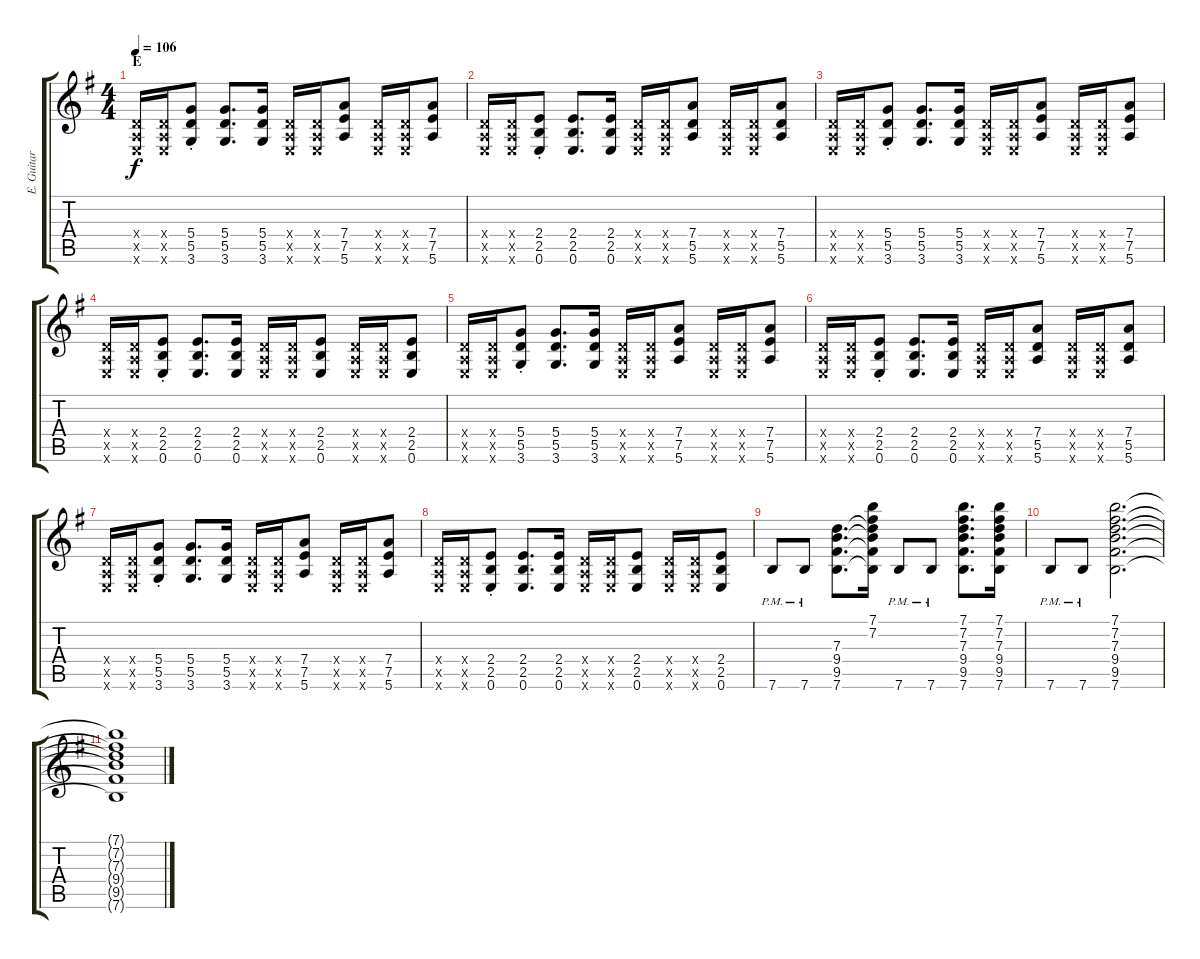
\track ("E. Guitar II" "E. Guitar ") {instrument electricguitarjazz}
\staff {score tabs}
\tuning (E4 B3 G3 D3 A2 E2) {hide}
\ts (4 4)
\section ("" "E")
\tempo 106
\clef g2
\ks g
(0.4{x} 0.5{x} 0.6{x}).16{dy f} (0.4{x} 0.5{x} 0.6{x}).16 (5.4{st} 5.5{st} 3.6{st}).8 (5.4 5.5 3.6).8{d} (5.4 5.5 3.6).16 (0.4{x} 0.5{x} 0.6{x}).16 (0.4{x} 0.5{x} 0.6{x}).16 (7.4 7.5 5.6).8 (0.4{x} 0.5{x} 0.6{x}).16 (0.4{x} 0.5{x} 0.6{x}).16 (7.4 7.5 5.6).8 |
(0.4{x} 0.5{x} 0.6{x}).16 (0.4{x} 0.5{x} 0.6{x}).16 (2.4{st} 2.5{st} 0.6{st}).8 (2.4 2.5 0.6).8{d} (2.4 2.5 0.6).16 (0.4{x} 0.5{x} 0.6{x}).16 (0.4{x} 0.5{x} 0.6{x}).16 (7.4 5.5 5.6).8 (0.4{x} 0.5{x} 0.6{x}).16 (0.4{x} 0.5{x} 0.6{x}).16 (7.4 5.5 5.6).8 |
(0.4{x} 0.5{x} 0.6{x}).16 (0.4{x} 0.5{x} 0.6{x}).16 (5.4{st} 5.5{st} 3.6{st}).8 (5.4 5.5 3.6).8{d} (5.4 5.5 3.6).16 (0.4{x} 0.5{x} 0.6{x}).16 (0.4{x} 0.5{x} 0.6{x}).16 (7.4 7.5 5.6).8 (0.4{x} 0.5{x} 0.6{x}).16 (0.4{x} 0.5{x} 0.6{x}).16 (7.4 7.5 5.6).8 |
(0.4{x} 0.5{x} 0.6{x}).16 (0.4{x} 0.5{x} 0.6{x}).16 (2.4{st} 2.5{st} 0.6{st}).8 (2.4 2.5 0.6).8{d} (2.4 2.5 0.6).16 (0.4{x} 0.5{x} 0.6{x}).16 (0.4{x} 0.5{x} 0.6{x}).16 (2.4 2.5 0.6).8 (0.4{x} 0.5{x} 0.6{x}).16 (0.4{x} 0.5{x} 0.6{x}).16 (2.4 2.5 0.6).8 |
(0.4{x} 0.5{x} 0.6{x}).16 (0.4{x} 0.5{x} 0.6{x}).16 (5.4{st} 5.5{st} 3.6{st}).8 (5.4 5.5 3.6).8{d} (5.4 5.5 3.6).16 (0.4{x} 0.5{x} 0.6{x}).16 (0.4{x} 0.5{x} 0.6{x}).16 (7.4 7.5 5.6).8 (0.4{x} 0.5{x} 0.6{x}).16 (0.4{x} 0.5{x} 0.6{x}).16 (7.4 7.5 5.6).8 |
(0.4{x} 0.5{x} 0.6{x}).16 (0.4{x} 0.5{x} 0.6{x}).16 (2.4{st} 2.5{st} 0.6{st}).8 (2.4 2.5 0.6).8{d} (2.4 2.5 0.6).16 (0.4{x} 0.5{x} 0.6{x}).16 (0.4{x} 0.5{x} 0.6{x}).16 (7.4 5.5 5.6).8 (0.4{x} 0.5{x} 0.6{x}).16 (0.4{x} 0.5{x} 0.6{x}).16 (7.4 5.5 5.6).8 |
(0.4{x} 0.5{x} 0.6{x}).16 (0.4{x} 0.5{x} 0.6{x}).16 (5.4{st} 5.5{st} 3.6{st}).8 (5.4 5.5 3.6).8{d} (5.4 5.5 3.6).16 (0.4{x} 0.5{x} 0.6{x}).16 (0.4{x} 0.5{x} 0.6{x}).16 (7.4 7.5 5.6).8 (0.4{x} 0.5{x} 0.6{x}).16 (0.4{x} 0.5{x} 0.6{x}).16 (7.4 7.5 5.6).8 |
(0.4{x} 0.5{x} 0.6{x}).16 (0.4{x} 0.5{x} 0.6{x}).16 (2.4{st} 2.5{st} 0.6{st}).8 (2.4 2.5 0.6).8{d} (2.4 2.5 0.6).16 (0.4{x} 0.5{x} 0.6{x}).16 (0.4{x} 0.5{x} 0.6{x}).16 (2.4 2.5 0.6).8 (0.4{x} 0.5{x} 0.6{x}).16 (0.4{x} 0.5{x} 0.6{x}).16 (2.4 2.5 0.6).8 |
7.6{pm}.8 7.6{pm}.8 (7.3 9.4 9.5 7.6).8{d} (7.1 7.2 7.3{t} 9.4{t} 9.5{t} 7.6{t}).16 7.6{pm}.8 7.6{pm}.8 (7.1 7.2 7.3 9.4 9.5 7.6).8{d} (7.1 7.2 7.3 9.4 9.5 7.6).16 |
7.6{pm}.8 7.6{pm}.8 (7.1 7.2 7.3 9.4 9.5 7.6).2{d} |
(7.1{t} 7.2{t} 7.3{t} 9.4{t} 9.5{t} 7.6{t}).1
